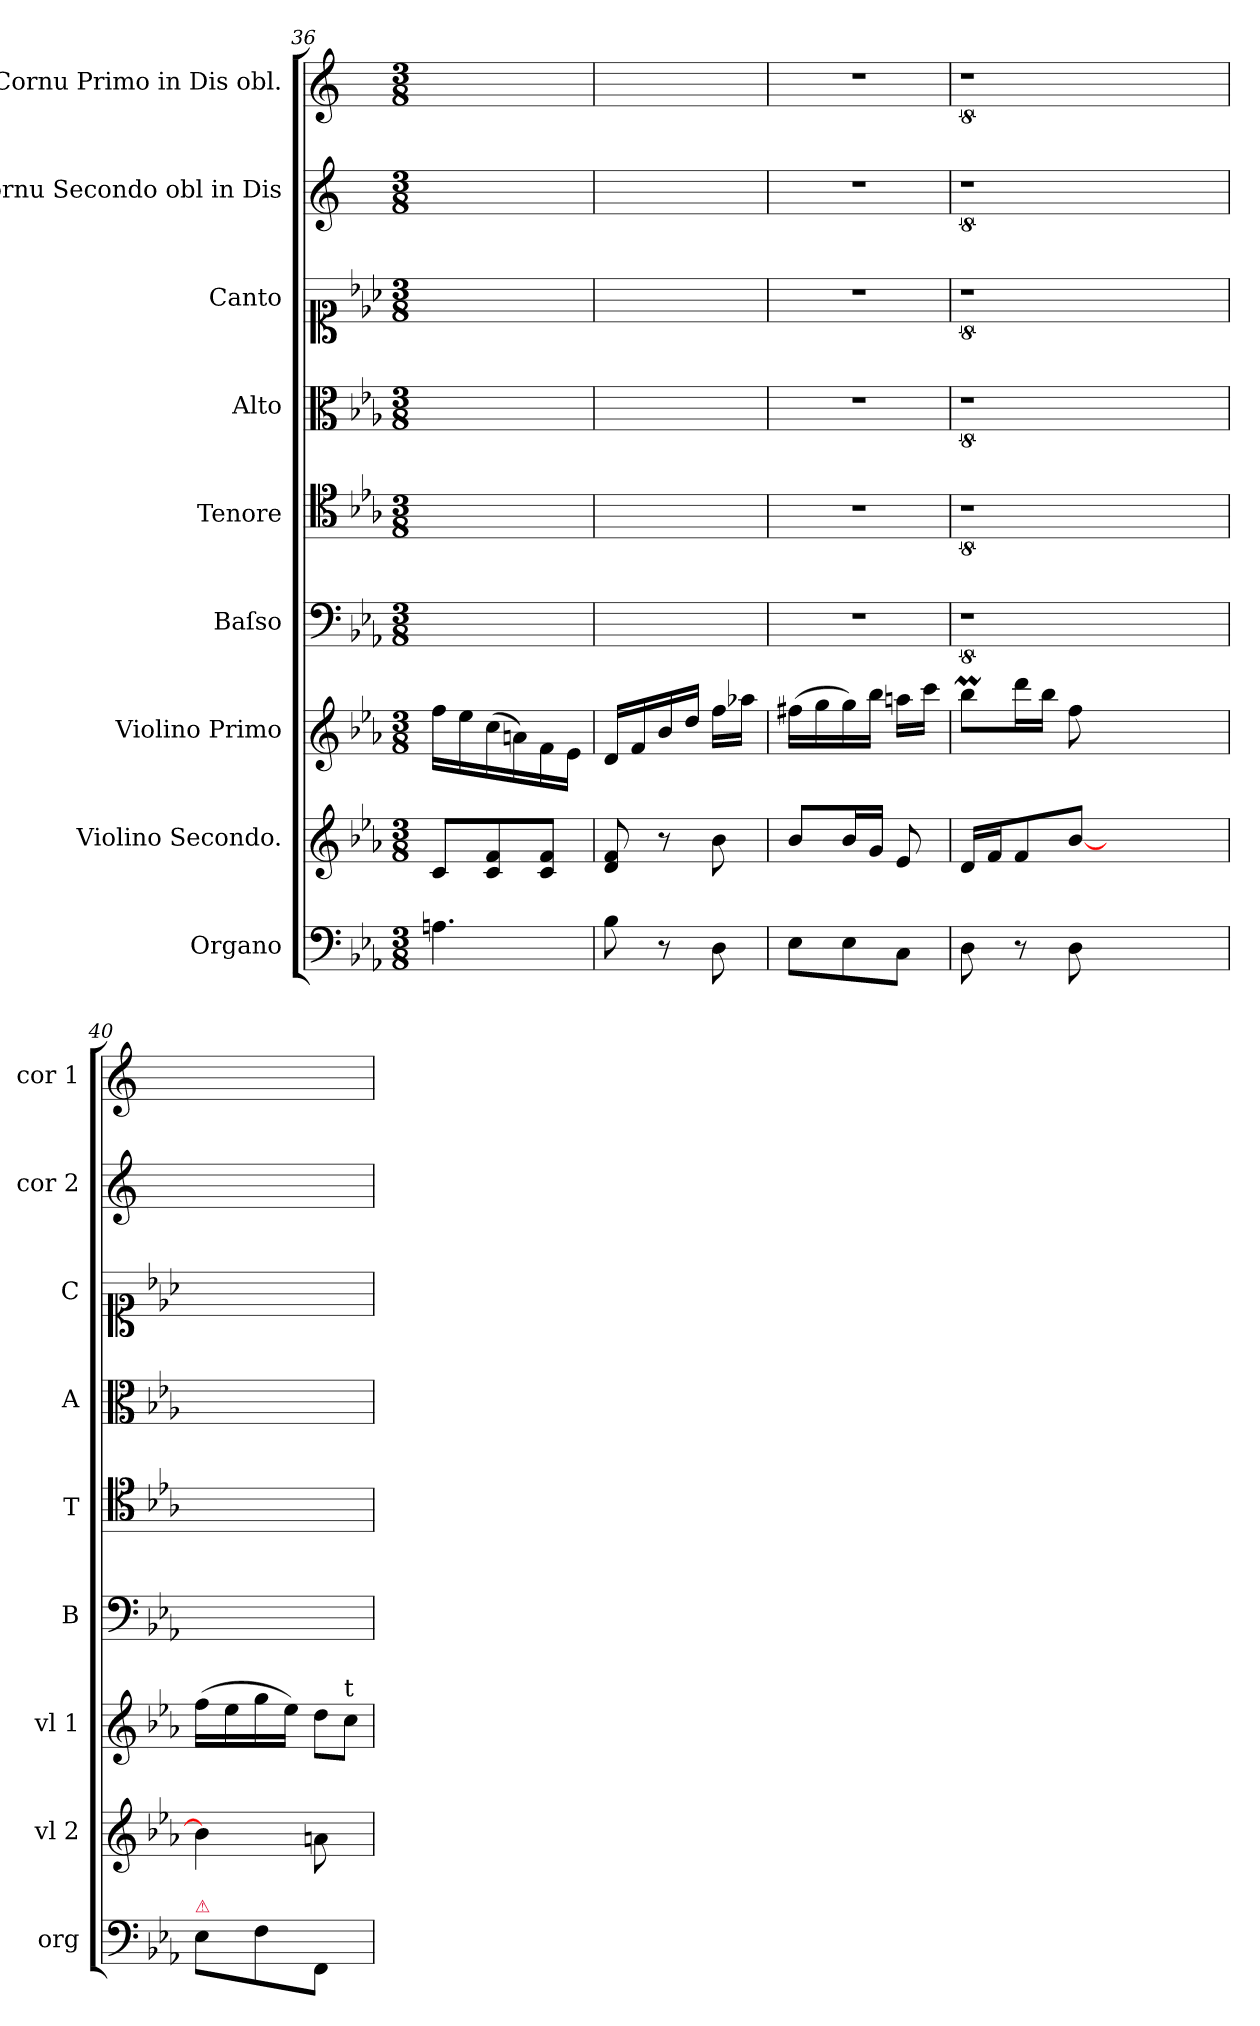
**kern	**kern	**kern	**kern	**kern	**kern	**kern	**kern	**kern
*part9	*part8	*part7	*part6	*part5	*part4	*part3	*part2	*part1
*staff9	*staff8	*staff7	*staff6	*staff5	*staff4	*staff3	*staff2	*staff1
*I"Organo	*I"Violino Secondo.	*I"Violino Primo	*I"Baſso	*I"Tenore	*I"Alto	*I"Canto	*I"Cornu Secondo obl in Dis	*I"Cornu Primo in Dis obl.
*I'org	*I'vl 2	*I'vl 1	*I'B	*I'T	*I'A	*I'C	*I'cor 2	*I'cor 1
*clefF4	*clefG2	*clefG2	*clefF4	*clefC4	*clefC3	*clefC1	*clefG2	*clefG2
*	*	*	*	*	*	*	*ITrd5c9	*ITrd5c9
*k[b-e-a-]	*k[b-e-a-]	*k[b-e-a-]	*k[b-e-a-]	*k[b-e-a-]	*k[b-e-a-]	*k[b-e-a-]	*k[b-e-a-]	*k[b-e-a-]
*E-:	*E-:	*E-:	*E-:	*E-:	*E-:	*E-:	*E-:	*E-:
*M3/8	*M3/8	*M3/8	*M3/8	*M3/8	*M3/8	*M3/8	*M3/8	*M3/8
=36	=36	=36	=36	=36	=36	=36	=36	=36
4.An\	8c/L	16ff\LL	4.ryy	4.ryy	4.ryy	4.ryy	4.ryy	4.ryy
.	.	16ee-\	.	.	.	.	.	.
.	8c/ 8f/	(>16cc\	.	.	.	.	.	.
.	.	16an\)	.	.	.	.	.	.
.	8c/ 8f/J	16f\	.	.	.	.	.	.
.	.	16e-\JJ	.	.	.	.	.	.
=37	=37	=37	=37	=37	=37	=37	=37	=37
8B-\	8d/ 8f/	16d/LL	4.ryy	4.ryy	4.ryy	4.ryy	4.ryy	4.ryy
.	.	16f/	.	.	.	.	.	.
8r	8r	16b-/	.	.	.	.	.	.
.	.	16dd/JJ	.	.	.	.	.	.
8D\	8b-\	16ff\LL	.	.	.	.	.	.
.	.	16aa-X\JJ	.	.	.	.	.	.
=38	=38	=38	=38	=38	=38	=38	=38	=38
8E-\L	8b-/L	(>16ff#X\LL	4.r	4.r	4.r	4.r	4.r	4.r
.	.	16gg\	.	.	.	.	.	.
8E-\	16b-/L	16gg\)	.	.	.	.	.	.
.	16g/JJ	16bb-\JJ	.	.	.	.	.	.
8C\J	8e-/	16aan\LL	.	.	.	.	.	.
.	.	16ccc\JJ	.	.	.	.	.	.
=39	=39	=39	=39	=39	=39	=39	=39	=39
8D\	16d/LL	8bb-M\L	8%9r	8%9r	8%9r	8%9r	8%9r	8%9r
.	16f/J	.	.	.	.	.	.	.
8r	8f/	16ddd\L	.	.	.	.	.	.
.	.	16bb-\JJ	.	.	.	.	.	.
8D\	[8b-/J	8ff\	.	.	.	.	.	.
2.ryy	2.ryy	2.ryy	.	.	.	.	.	.
=40	=40	=40	=40	=40	=40	=40	=40	=40
!LO:TX:a:color=crimson:t=⚠	!	!	!	!	!	!	!	!
8E-\L	4b-\]	(>16ff\LL	4.ryy	4.ryy	4.ryy	4.ryy	4.ryy	4.ryy
.	.	16ee-\	.	.	.	.	.	.
8F\	.	16gg\	.	.	.	.	.	.
.	.	16ee-\JJ)	.	.	.	.	.	.
!	!	!LO:N:vis=8	!	!	!	!	!	!
8FF/J	8an\	16dd\L	.	.	.	.	.	.
!	!	!LO:TX:a:t=t	!	!	!	!	!	!
!	!	!LO:N:vis=8	!	!	!	!	!	!
.	.	16cc\J	.	.	.	.	.	.
=	=	=	=	=	=	=	=	=
*-	*-	*-	*-	*-	*-	*-	*-	*-
